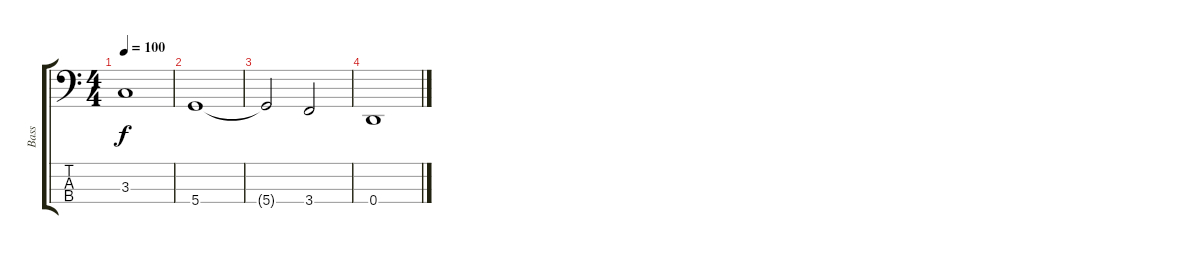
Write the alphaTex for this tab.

\track ("Bass" "Bass") {instrument electricbassfinger}
\staff {score tabs}
\tuning (G2 D2 A1 D1) {hide}
\ts (4 4)
\tempo 100
\clef f4
\ks aminor
3.3{t}.1{dy f} |
5.4.1 |
5.4{t}.2 3.4.2 |
0.4.1{volume 16}
